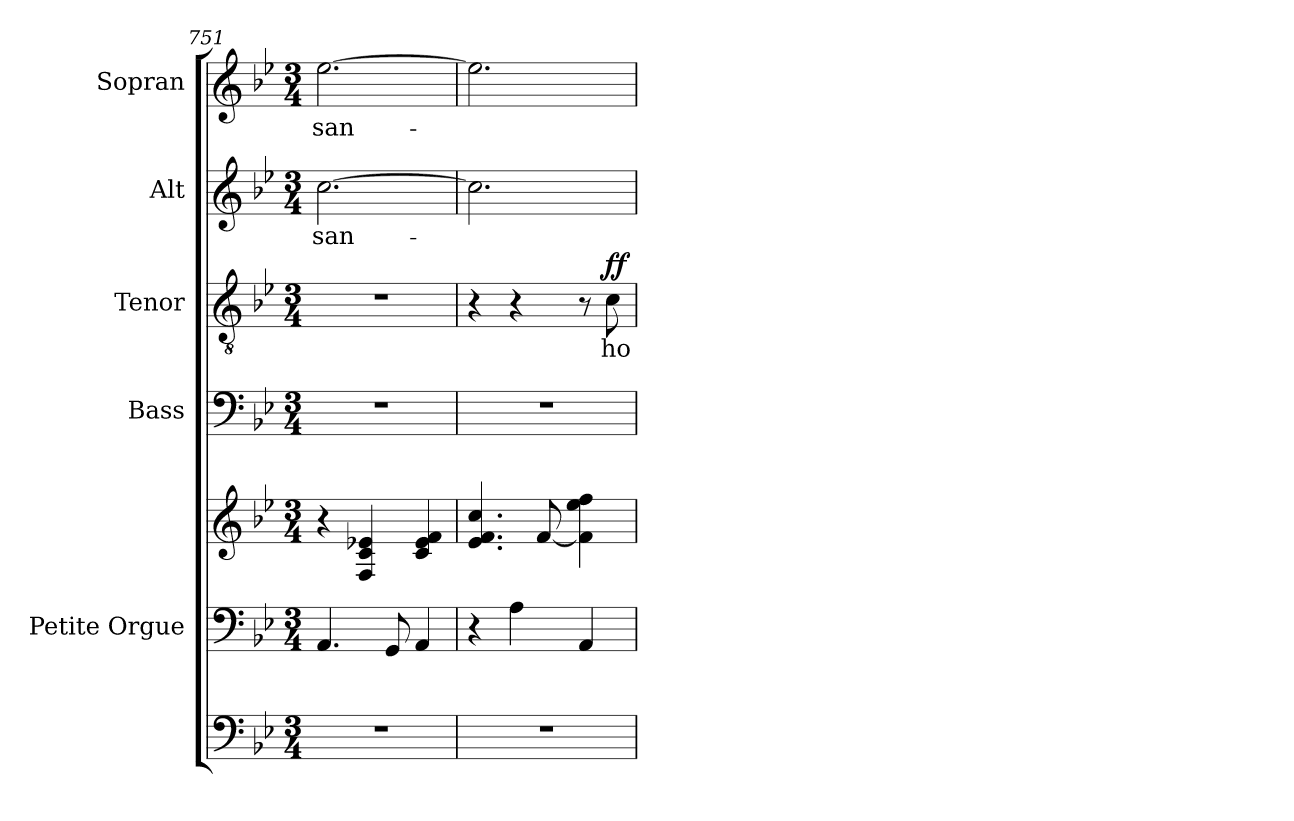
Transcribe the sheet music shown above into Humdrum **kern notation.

**kern	**kern	**kern	**kern	**kern	**text	**dynam	**kern	**text	**kern	**text
*part6	*part5	*part5	*part4	*part3	*part3	*part3	*part2	*part2	*part1	*part1
*staff7	*staff6	*staff5	*staff4	*staff3	*staff3	*staff3	*staff2	*staff2	*staff1	*staff1
*	*I"Petite Orgue	*	*I"Bass	*I"Tenor	*	*	*I"Alt	*	*I"Sopran	*
*	*I'Org. 1	*	*I'B.	*I'T.	*	*	*I'A.	*	*I'S.	*
!!LO:PB:g=z
*clefF4	*clefF4	*clefG2	*clefF4	*clefGv2	*	*	*clefG2	*	*clefG2	*
*k[b-e-]	*k[b-e-]	*k[b-e-]	*k[b-e-]	*k[b-e-]	*	*	*k[b-e-]	*	*k[b-e-]	*
*B-:	*B-:	*B-:	*B-:	*B-:	*	*	*B-:	*	*B-:	*
*M3/4	*M3/4	*M3/4	*M3/4	*M3/4	*	*	*M3/4	*	*M3/4	*
=751	=751	=751	=751	=751	=751	=751	=751	=751	=751	=751
!	!	!	!	!	!	!	!	!LO:LY:b	!	!LO:LY:b
2.r	4.AA/	4r	2.r	2.r	.	.	[2.cc\	-san-	[2.ee-\	-san-
.	.	4F/ 4c/ 4e-X/	.	.	.	.	.	.	.	.
.	8GG/	.	.	.	.	.	.	.	.	.
.	4AA/	4c/ 4e-/ 4f/	.	.	.	.	.	.	.	.
=752	=752	=752	=752	=752	=752	=752	=752	=752	=752	=752
2.r	4r	4.e-/ 4.f/ 4.cc/	2.r	4r	.	.	2.cc\]	.	2.ee-\]	.
.	4A\	.	.	4r	.	.	.	.	.	.
.	.	[<8f/	.	.	.	.	.	.	.	.
.	4AA/	4f\] 4ee-\ 4ff\	.	8r	.	.	.	.	.	.
!	!	!	!	!	!LO:LY:b	!LO:DY:a	!	!	!	!
.	.	.	.	8c\	ho-	ff	.	.	.	.
=	=	=	=	=	=	=	=	=	=	=
*-	*-	*-	*-	*-	*-	*-	*-	*-	*-	*-
